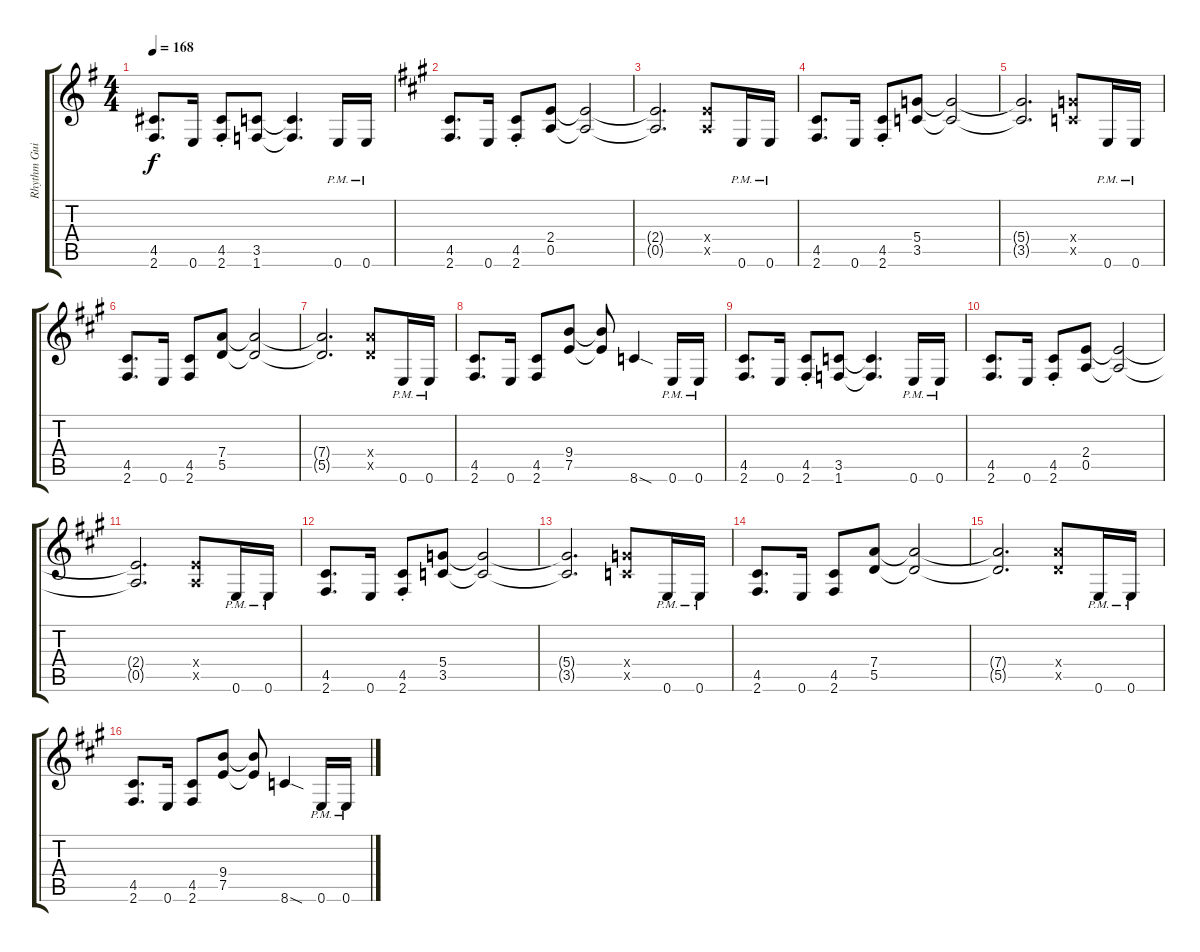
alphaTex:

\track ("Rhythm Guitar" "Rhythm Gui") {instrument distortionguitar}
\staff {score tabs}
\tuning (E4 B3 G3 D3 A2 E2) {hide}
\ts (4 4)
\tempo 168
\clef g2
\ks g
(4.5 2.6).8{d dy f} 0.6.16 (4.5{st} 2.6{st}).8 (3.5 1.6).8 (3.5{t} 1.6{t}).4{d} 0.6{pm}.16 0.6{pm}.16 |
\ks a
(4.5 2.6).8{d} 0.6.16 (4.5{st} 2.6{st}).8 (2.4 0.5).8 (2.4{t} 0.5{t}).2 |
(2.4{t} 0.5{t}).2{d} (2.4{x} 0.5{x}).8 0.6{pm}.16 0.6{pm}.16 |
(4.5 2.6).8{d} 0.6.16 (4.5{st} 2.6{st}).8 (5.4 3.5).8 (5.4{t} 3.5{t}).2 |
(5.4{t} 3.5{t}).2{d} (5.4{x} 3.5{x}).8 0.6{pm}.16 0.6{pm}.16 |
(4.5 2.6).8{d} 0.6.16 (4.5 2.6).8 (7.4 5.5).8 (7.4{t} 5.5{t}).2 |
(7.4{t} 5.5{t}).2{d} (7.4{x} 5.5{x}).8 0.6{pm}.16 0.6{pm}.16 |
(4.5 2.6).8{d} 0.6.16 (4.5 2.6).8 (9.4 7.5).8 (9.4{t} 7.5{t}).8 8.6{sod}.4 0.6{pm}.16 0.6{pm}.16 |
(4.5 2.6).8{d} 0.6.16 (4.5{st} 2.6{st}).8 (3.5 1.6).8 (3.5{t} 1.6{t}).4{d} 0.6{pm}.16 0.6{pm}.16 |
(4.5 2.6).8{d} 0.6.16 (4.5{st} 2.6{st}).8 (2.4 0.5).8 (2.4{t} 0.5{t}).2 |
(2.4{t} 0.5{t}).2{d} (2.4{x} 0.5{x}).8 0.6{pm}.16 0.6{pm}.16 |
(4.5 2.6).8{d} 0.6.16 (4.5{st} 2.6{st}).8 (5.4 3.5).8 (5.4{t} 3.5{t}).2 |
(5.4{t} 3.5{t}).2{d} (5.4{x} 3.5{x}).8 0.6{pm}.16 0.6{pm}.16 |
(4.5 2.6).8{d} 0.6.16 (4.5 2.6).8 (7.4 5.5).8 (7.4{t} 5.5{t}).2 |
(7.4{t} 5.5{t}).2{d} (7.4{x} 5.5{x}).8 0.6{pm}.16 0.6{pm}.16 |
(4.5 2.6).8{d} 0.6.16 (4.5 2.6).8 (9.4 7.5).8 (9.4{t} 7.5{t}).8 8.6{sod}.4 0.6{pm}.16 0.6{pm}.16
